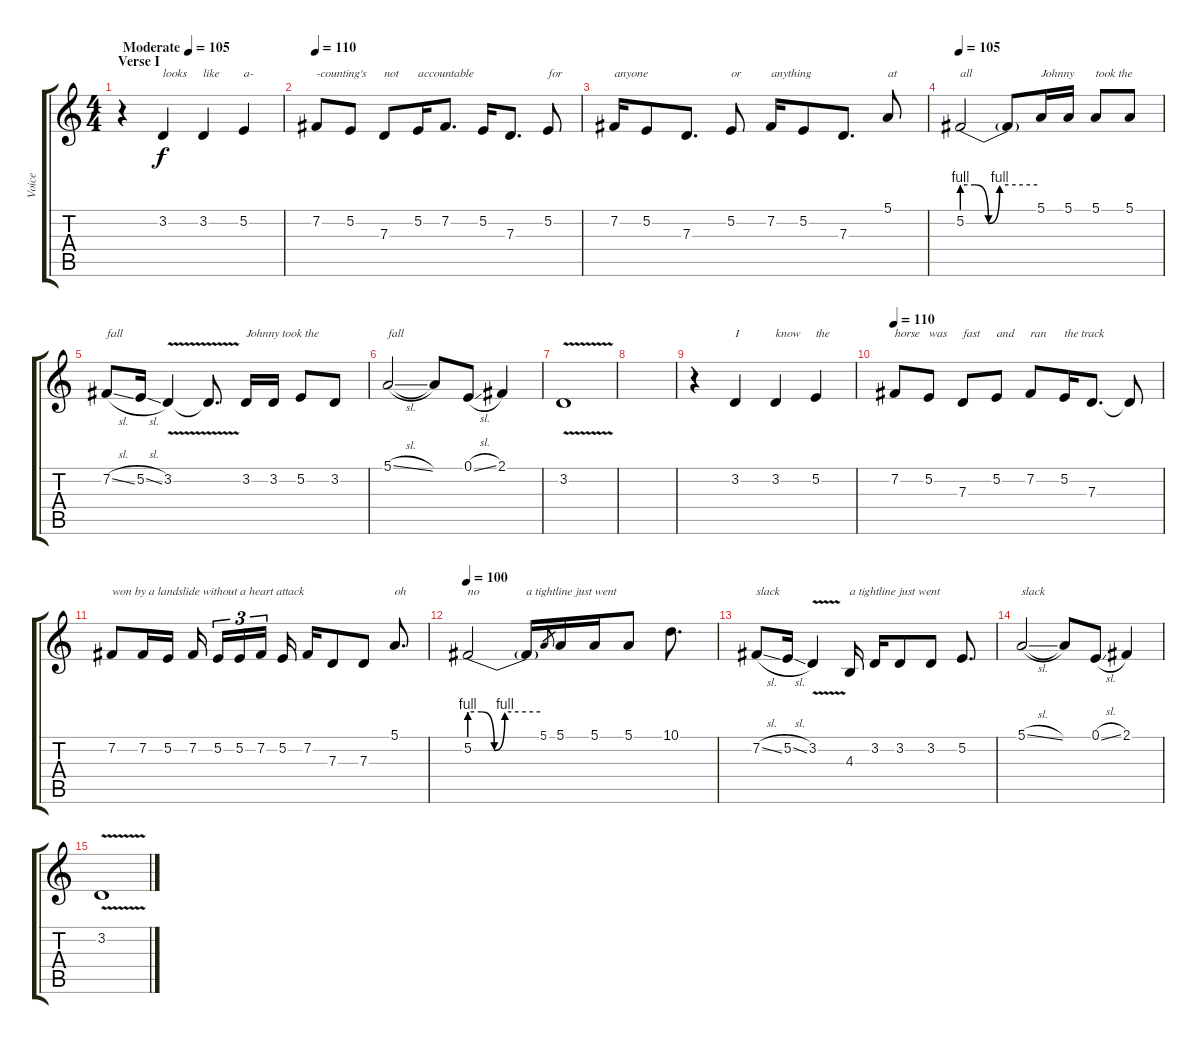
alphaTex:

\track ("Voice" "Voice") {instrument trombone}
\staff {score tabs}
\tuning (E4 B3 G3 D3 A2 E2) {hide}
\ts (4 4)
\section ("" "Verse I")
\tempo (105 "Moderate")
\clef g2
\ks c
r.4{dy f instrument trombone} 3.2.4{txt "looks"} 3.2.4{txt "like"} 5.2.4{txt "a-"} |
\tempo 110
7.2.8{txt "-counting's"} 5.2.8 7.3.8{txt "not"} 5.2.16{txt "accountable"} 7.2.8{d} 5.2.16 7.3.8{d} 5.2.8{txt "for"} |
7.2.16{txt "anyone"} 5.2.8 7.3.8{d} 5.2.8{txt "or"} 7.2.16{txt "anything"} 5.2.8 7.3.8{d} 5.1.8{txt "at"} |
\tempo 105
5.2{be (custom 0 4 10 4 21 0 30 4 60 4)}.2{txt "all"} 5.2{t}.8 5.1.16{txt "Johnny"} 5.1.16 5.1.8{txt "took the"} 5.1.8 |
7.2{sl}.8{txt "fall"} 5.2{sl}.16 3.2{v}.4 3.2{t}.8{d} 3.2.16{txt "Johnny took the"} 3.2.16 5.2.8 3.2.8 |
5.1{sl}.2{txt "fall"} 5.1{t}.8 0.1{sl}.8 2.1.4 |
3.2{v}.1{volume 0} |
|
r.4 3.2.4{txt "I"} 3.2.4{txt "know"} 5.2.4{txt "the"} |
\tempo 110
7.2.8{txt "horse"} 5.2.8{txt "was"} 7.3.8{txt "fast"} 5.2.8{txt "and"} 7.2.8{txt "ran"} 5.2.16{txt "the track"} 7.3.8{d} 7.3{t}.8 |
7.2.8{txt "won by a landslide without a heart attack"} 7.2.16 5.2.16 7.2.16{beam splitsecondary} 5.2.16{tu (3 2)} 5.2.16{tu (3 2)} 7.2.16{tu (3 2) beam splitsecondary} 5.2.16 7.2.16 7.3.8 7.3.8 5.1.8{d txt "oh"} |
\tempo 100
5.2{be (custom 0 4 10 4 21 0 30 4 60 4)}.2{txt "no"} 5.2{t}.16{txt "a tightline just went"} 5.1.8{gr} 5.1.16 5.1.16 5.1.8 10.1.8{d} |
7.2{sl}.8{txt "slack"} 5.2{sl}.16 3.2{v}.4 4.3.16{txt "a tightline just went"} 3.2.16 3.2.8 3.2.8 5.2.8{d} |
5.1{sl}.2{txt "slack"} 5.1{t}.8 0.1{sl}.8 2.1.4 |
3.2{v}.1{volume 0}
